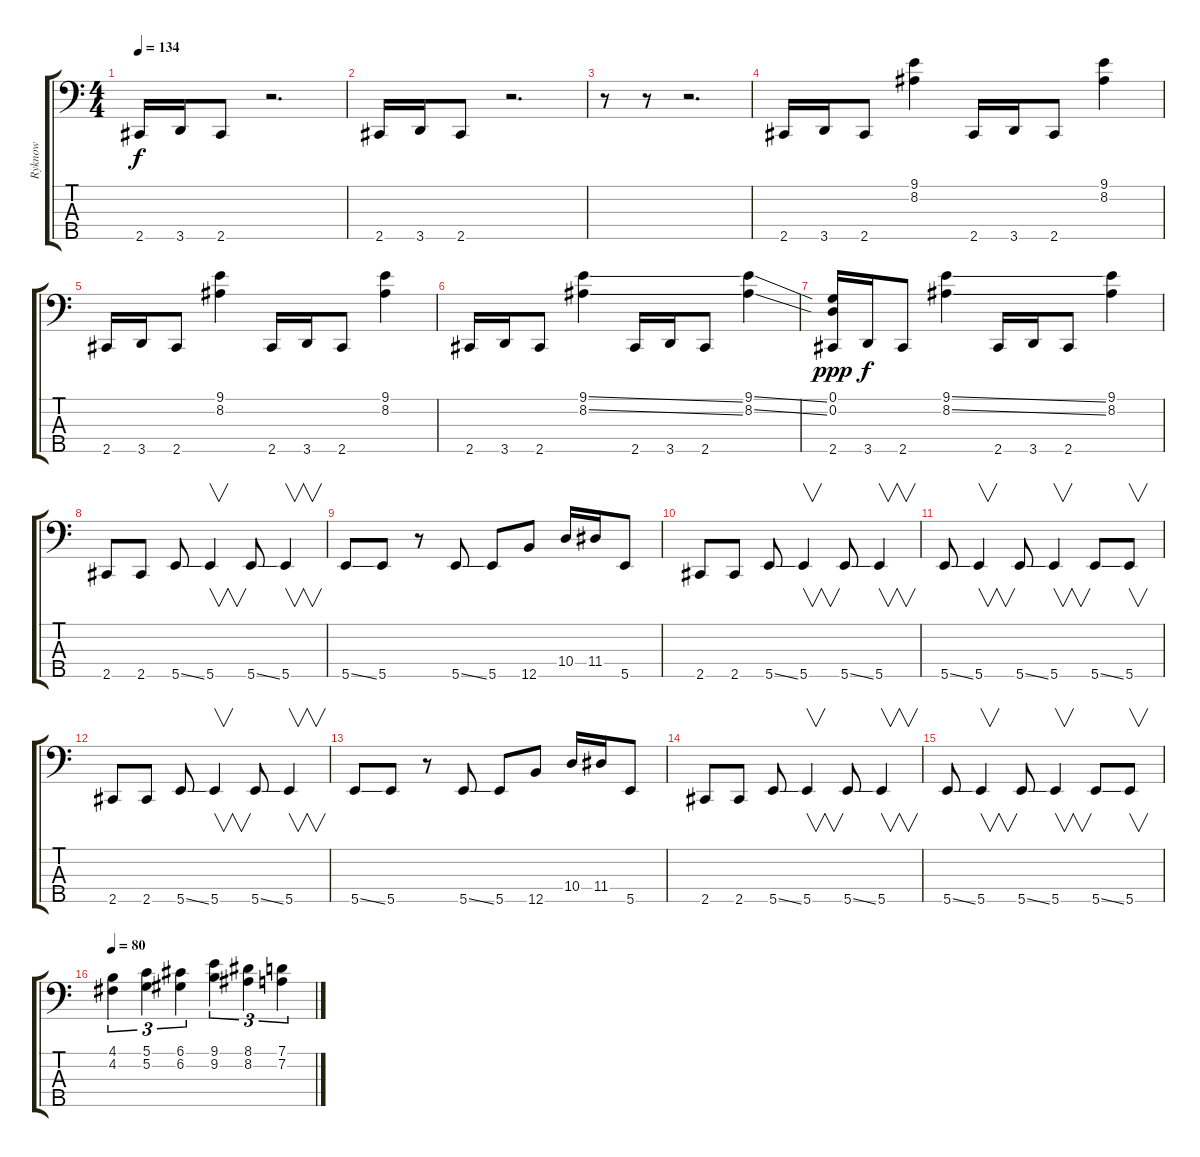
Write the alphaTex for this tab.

\track ("Ryknow" "Ryknow") {instrument slapbass2}
\staff {score tabs}
\tuning (G2 D2 A1 E1 B0) {hide}
\ts (4 4)
\tempo 134
\clef f4
\ks c
2.5.16{dy f} 3.5.16 2.5.8 r.2{d} |
2.5.16 3.5.16 2.5.8 r.2{d} |
r.8 r.8 r.2{d} |
2.5.16 3.5.16 2.5.8 (9.1 8.2).4 2.5.16 3.5.16 2.5.8 (9.1 8.2).4 |
2.5.16 3.5.16 2.5.8 (9.1 8.2).4 2.5.16 3.5.16 2.5.8 (9.1 8.2).4 |
2.5.16 3.5.16 2.5.8 (9.1{ss} 8.2{ss}).4 2.5.16 3.5.16 2.5.8 (9.1{ss} 8.2{ss}).4 |
(0.1 0.2 2.5).16{dy ppp} 3.5.16{dy f} 2.5.8 (9.1{ss} 8.2{ss}).4 2.5.16 3.5.16 2.5.8 (9.1 8.2).4 |
2.5.8 2.5.8 5.5{ss}.8 5.5.4{v} 5.5{ss}.8 5.5.4{v} |
5.5{ss}.8 5.5.8 r.8 5.5{ss}.8 5.5.8 12.5.8 10.4.16 11.4.16 5.5.8 |
2.5.8 2.5.8 5.5{ss}.8 5.5.4{v} 5.5{ss}.8 5.5.4{v} |
5.5{ss}.8 5.5.4{v} 5.5{ss}.8 5.5.4{v} 5.5{ss}.8 5.5.8{v} |
2.5.8 2.5.8 5.5{ss}.8 5.5.4{v} 5.5{ss}.8 5.5.4{v} |
5.5{ss}.8 5.5.8 r.8 5.5{ss}.8 5.5.8 12.5.8 10.4.16 11.4.16 5.5.8 |
2.5.8 2.5.8 5.5{ss}.8 5.5.4{v} 5.5{ss}.8 5.5.4{v} |
5.5{ss}.8 5.5.4{v} 5.5{ss}.8 5.5.4{v} 5.5{ss}.8 5.5.8{v} |
\tempo 80
(4.1 4.2).4{tu (3 2)} (5.1 5.2).4{tu (3 2)} (6.1 6.2).4{tu (3 2)} (9.1 9.2).4{tu (3 2)} (8.1 8.2).4{tu (3 2)} (7.1 7.2).4{tu (3 2)}
